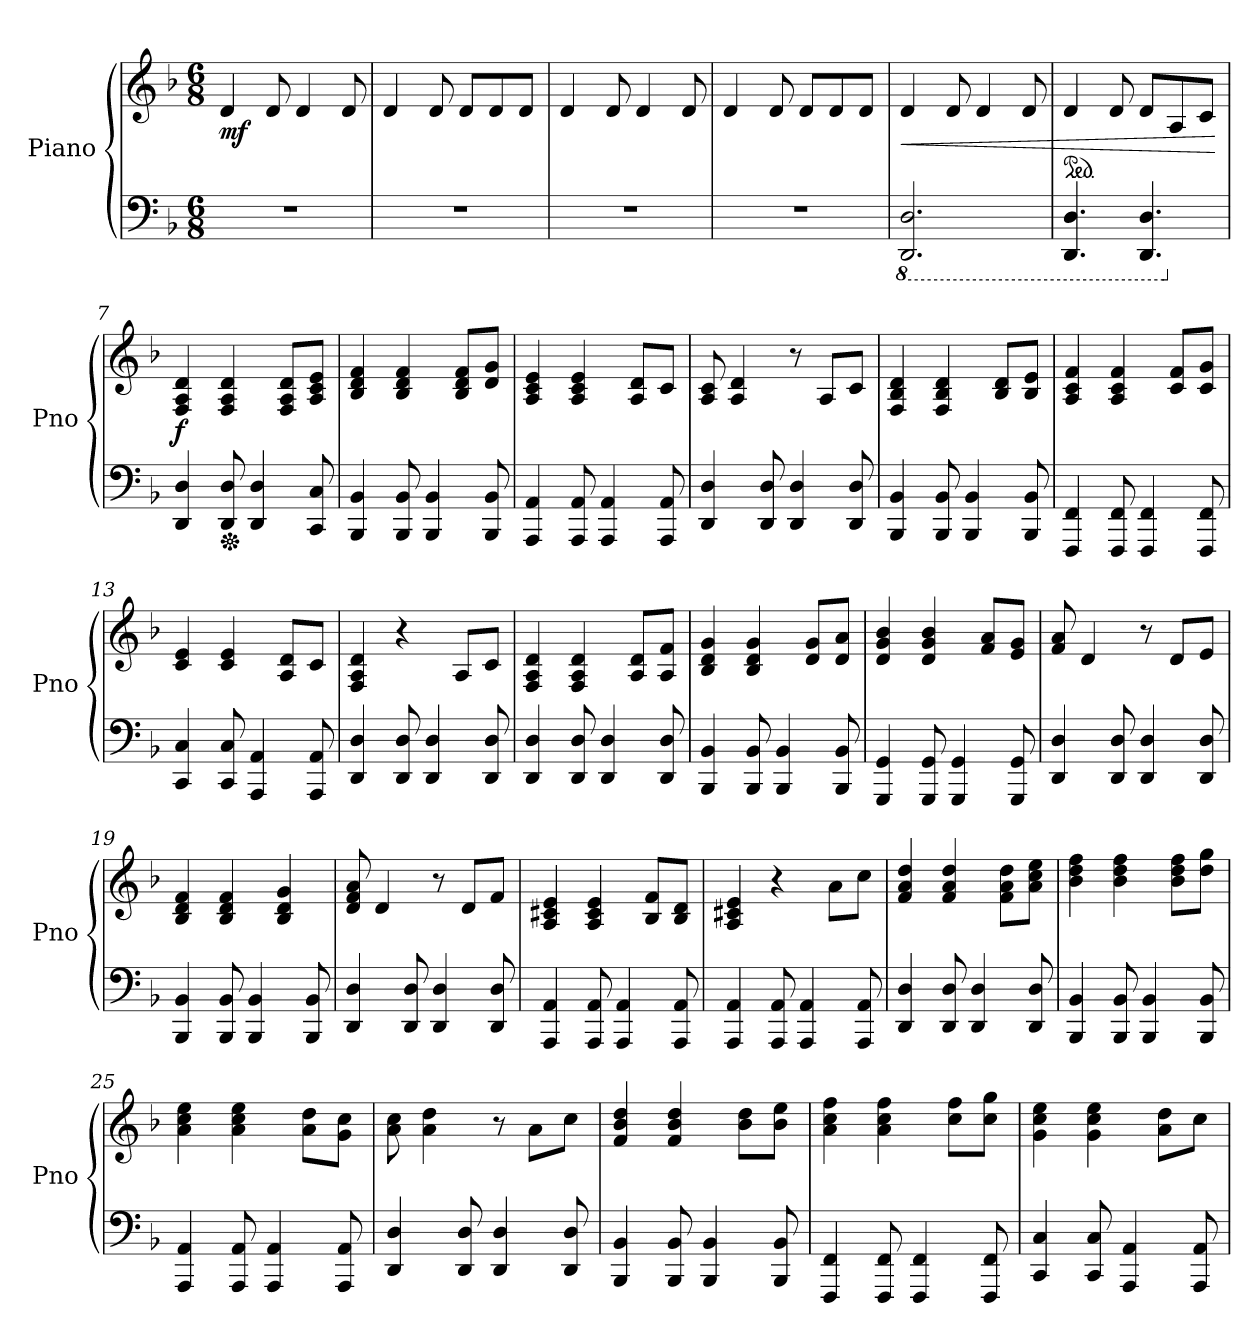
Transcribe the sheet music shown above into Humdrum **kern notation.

**kern	**kern	**dynam
*part1	*part1	*part1
*staff2	*staff1	*staff1/2
*I"Piano	*	*
*I'Pno	*	*
*clefF4	*clefG2	*
*k[b-]	*k[b-]	*
*M6/8	*M6/8	*
*MM207	*MM207	*
=1	=1	=1
!	!	!LO:DY:b
2.r	4d/	mf
.	8d/	.
.	4d/	.
.	8d/	.
=2	=2	=2
2.r	4d/	.
.	8d/	.
.	8d/L	.
.	8d/	.
.	8d/J	.
=3	=3	=3
2.r	4d/	.
.	8d/	.
.	4d/	.
.	8d/	.
=4	=4	=4
2.r	4d/	.
.	8d/	.
.	8d/L	.
.	8d/	.
.	8d/J	.
=5	=5	=5
*8ba	*	*
!	!	!LO:HP:b
2.DDD/ 2.DD/	4d/	<
.	8d/	.
.	4d/	.
.	8d/	.
=6	=6	=6
*	*ped	*
4.DDD/ 4.DD/	4d/	.
.	8d/	.
4.DDD/ 4.DD/	8d/L	.
.	8A/	.
.	8c/J	.
.	.	[
!!LO:LB:g=z
=7	=7	=7
*X8ba	*	*
!	!	!LO:DY:b
4DD/ 4D/	4F/ 4A/ 4d/	f
*Xped	*	*
8DD/ 8D/	4F/ 4A/ 4d/	.
4DD/ 4D/	.	.
.	8F/ 8A/ 8d/L	.
8CC/ 8C/	8A/ 8c/ 8e/J	.
=8	=8	=8
4BBB-/ 4BB-/	4B-/ 4d/ 4f/	.
8BBB-/ 8BB-/	4B-/ 4d/ 4f/	.
4BBB-/ 4BB-/	.	.
.	8B-/ 8d/ 8f/L	.
8BBB-/ 8BB-/	8d/ 8g/J	.
=9	=9	=9
4AAA/ 4AA/	4A/ 4c/ 4e/	.
8AAA/ 8AA/	4A/ 4c/ 4e/	.
4AAA/ 4AA/	.	.
.	8A/ 8d/L	.
8AAA/ 8AA/	8c/J	.
=10	=10	=10
4DD/ 4D/	8A/ 8c/	.
.	4A/ 4d/	.
8DD/ 8D/	.	.
4DD/ 4D/	8r	.
.	8A/L	.
8DD/ 8D/	8c/J	.
=11	=11	=11
4BBB-/ 4BB-/	4F/ 4B-/ 4d/	.
8BBB-/ 8BB-/	4F/ 4B-/ 4d/	.
4BBB-/ 4BB-/	.	.
.	8B-/ 8d/L	.
8BBB-/ 8BB-/	8B-/ 8e/J	.
=12	=12	=12
4FFF/ 4FF/	4A/ 4c/ 4f/	.
8FFF/ 8FF/	4A/ 4c/ 4f/	.
4FFF/ 4FF/	.	.
.	8c/ 8f/L	.
8FFF/ 8FF/	8c/ 8g/J	.
!!LO:LB:g=z
=13	=13	=13
4CC/ 4C/	4c/ 4e/	.
8CC/ 8C/	4c/ 4e/	.
4AAA/ 4AA/	.	.
.	8A/ 8d/L	.
8AAA/ 8AA/	8c/J	.
=14	=14	=14
4DD/ 4D/	4F/ 4A/ 4d/	.
8DD/ 8D/	4r	.
4DD/ 4D/	.	.
.	8A/L	.
8DD/ 8D/	8c/J	.
=15	=15	=15
4DD/ 4D/	4F/ 4A/ 4d/	.
8DD/ 8D/	4F/ 4A/ 4d/	.
4DD/ 4D/	.	.
.	8A/ 8d/L	.
8DD/ 8D/	8A/ 8f/J	.
=16	=16	=16
4BBB-/ 4BB-/	4B-/ 4d/ 4g/	.
8BBB-/ 8BB-/	4B-/ 4d/ 4g/	.
4BBB-/ 4BB-/	.	.
.	8d/ 8g/L	.
8BBB-/ 8BB-/	8d/ 8a/J	.
=17	=17	=17
4GGG/ 4GG/	4d/ 4g/ 4b-/	.
8GGG/ 8GG/	4d/ 4g/ 4b-/	.
4GGG/ 4GG/	.	.
.	8f/ 8a/L	.
8GGG/ 8GG/	8e/ 8g/J	.
=18	=18	=18
4DD/ 4D/	8f/ 8a/	.
.	4d/	.
8DD/ 8D/	.	.
4DD/ 4D/	8r	.
.	8d/L	.
8DD/ 8D/	8e/J	.
!!LO:LB:g=z
=19	=19	=19
4BBB-/ 4BB-/	4B-/ 4d/ 4f/	.
8BBB-/ 8BB-/	4B-/ 4d/ 4f/	.
4BBB-/ 4BB-/	.	.
.	4B-/ 4d/ 4g/	.
8BBB-/ 8BB-/	.	.
=20	=20	=20
4DD/ 4D/	8d/ 8f/ 8a/	.
.	4d/	.
8DD/ 8D/	.	.
4DD/ 4D/	8r	.
.	8d/L	.
8DD/ 8D/	8f/J	.
=21	=21	=21
4AAA/ 4AA/	4A/ 4c#X/ 4e/	.
8AAA/ 8AA/	4A/ 4c#/ 4e/	.
4AAA/ 4AA/	.	.
.	8B-/ 8f/L	.
8AAA/ 8AA/	8B-/ 8d/J	.
=22	=22	=22
4AAA/ 4AA/	4A/ 4c#X/ 4e/	.
8AAA/ 8AA/	4r	.
4AAA/ 4AA/	.	.
.	8a\L	.
8AAA/ 8AA/	8cc\J	.
=23	=23	=23
4DD/ 4D/	4f/ 4a/ 4dd/	.
8DD/ 8D/	4f/ 4a/ 4dd/	.
4DD/ 4D/	.	.
.	8f\ 8a\ 8dd\L	.
8DD/ 8D/	8a\ 8cc\ 8ee\J	.
=24	=24	=24
4BBB-/ 4BB-/	4b-\ 4dd\ 4ff\	.
8BBB-/ 8BB-/	4b-\ 4dd\ 4ff\	.
4BBB-/ 4BB-/	.	.
.	8b-\ 8dd\ 8ff\L	.
8BBB-/ 8BB-/	8dd\ 8gg\J	.
!!LO:LB:g=z
=25	=25	=25
4AAA/ 4AA/	4a\ 4cc\ 4ee\	.
8AAA/ 8AA/	4a\ 4cc\ 4ee\	.
4AAA/ 4AA/	.	.
.	8a\ 8dd\L	.
8AAA/ 8AA/	8g\ 8cc\J	.
=26	=26	=26
4DD/ 4D/	8a\ 8cc\	.
.	4a\ 4dd\	.
8DD/ 8D/	.	.
4DD/ 4D/	8r	.
.	8a\L	.
8DD/ 8D/	8cc\J	.
=27	=27	=27
4BBB-/ 4BB-/	4f/ 4b-/ 4dd/	.
8BBB-/ 8BB-/	4f/ 4b-/ 4dd/	.
4BBB-/ 4BB-/	.	.
.	8b-\ 8dd\L	.
8BBB-/ 8BB-/	8b-\ 8ee\J	.
=28	=28	=28
4FFF/ 4FF/	4a\ 4cc\ 4ff\	.
8FFF/ 8FF/	4a\ 4cc\ 4ff\	.
4FFF/ 4FF/	.	.
.	8cc\ 8ff\L	.
8FFF/ 8FF/	8cc\ 8gg\J	.
=29	=29	=29
4CC/ 4C/	4g\ 4cc\ 4ee\	.
8CC/ 8C/	4g\ 4cc\ 4ee\	.
4AAA/ 4AA/	.	.
.	8a\ 8dd\L	.
8AAA/ 8AA/	8cc\J	.
=	=	=
*-	*-	*-
